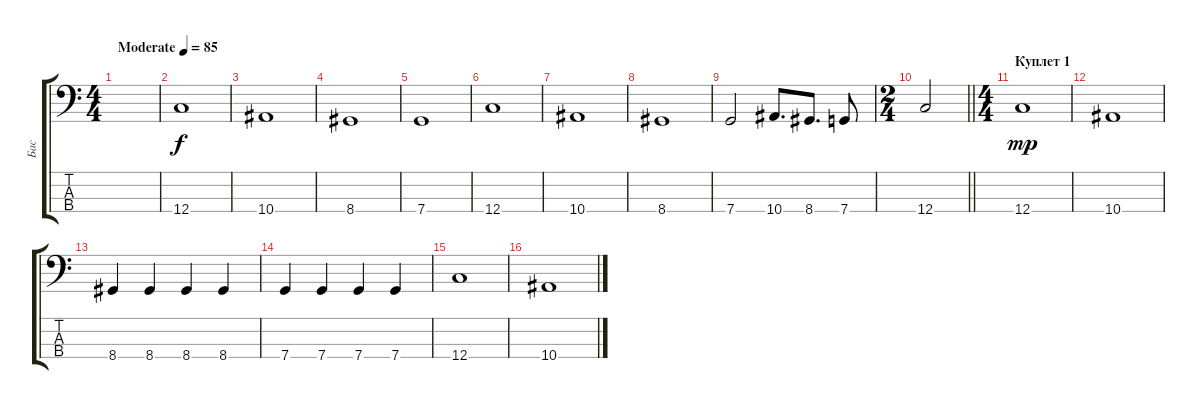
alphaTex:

\track ("Бас" "Бас") {instrument electricbasspick}
\staff {score tabs}
\tuning (F2 C2 G1 C1) {hide}
\ts (4 4)
\tempo (85 "Moderate")
\clef f4
\ks c
|
12.4.1 |
10.4.1 |
8.4.1 |
7.4.1 |
12.4.1 |
10.4.1 |
8.4.1 |
7.4.2 10.4.8{d} 8.4.8{d} 7.4.8 |
\ts (2 4)
\barLineRight lightlight
12.4.2 |
\ts (4 4)
\section ("" "Куплет 1")
12.4.1{dy mp} |
10.4.1 |
8.4.4 8.4.4 8.4.4 8.4.4 |
7.4.4 7.4.4 7.4.4 7.4.4 |
12.4.1 |
10.4.1
